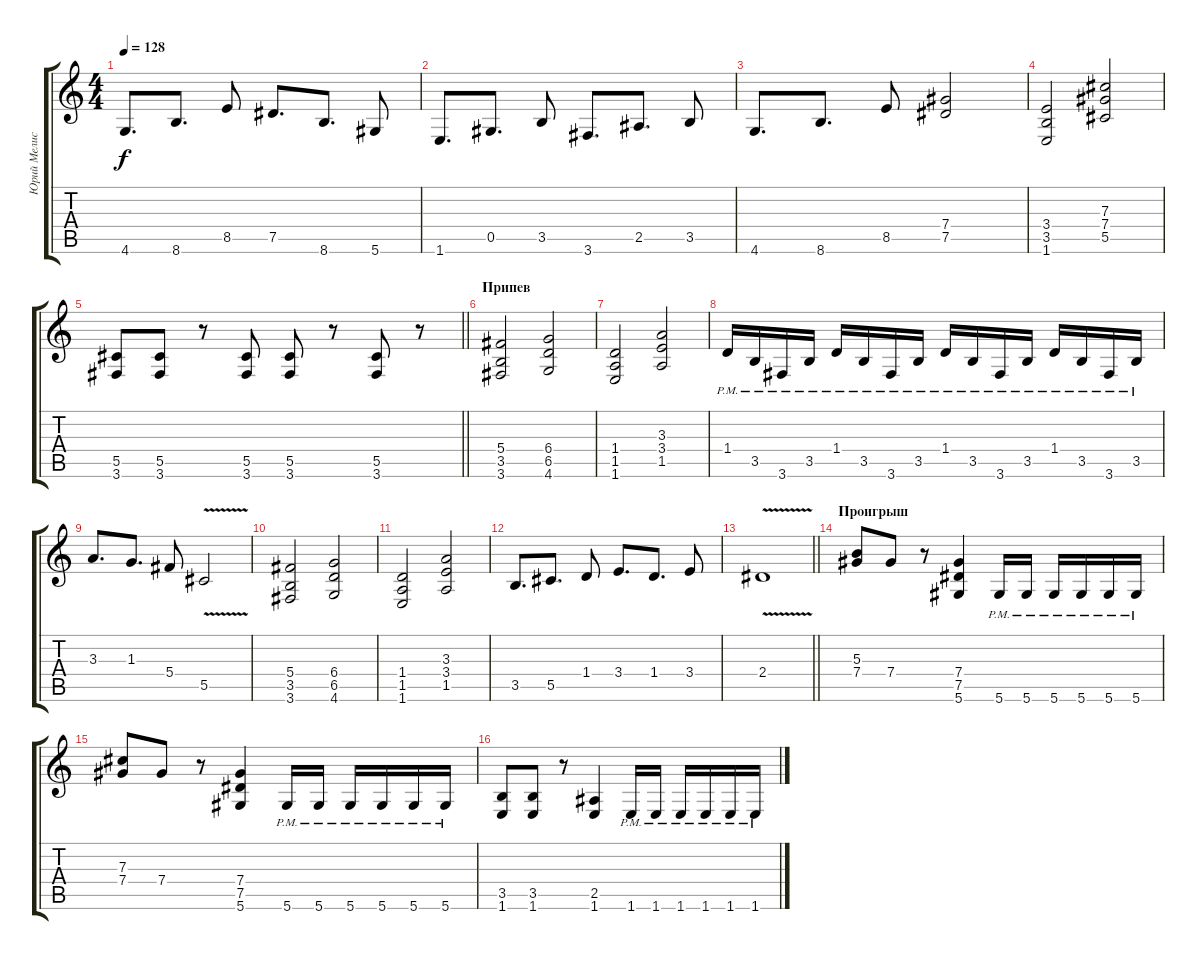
\track ("Юрий Мелисов" "Юрий Мелис") {instrument distortionguitar}
\staff {score tabs}
\tuning (Eb4 Bb3 Gb3 Db3 Ab2 Eb2) {hide}
\ts (4 4)
\tempo 128
\clef g2
\ks c
4.6.8{d dy f} 8.6.8{d} 8.5.8 7.5.8{d} 8.6.8{d} 5.6.8 |
1.6.8{d} 0.5.8{d} 3.5.8 3.6.8{d} 2.5.8{d} 3.5.8 |
4.6.8{d} 8.6.8{d} 8.5.8 (7.4 7.5).2 |
(3.4 3.5 1.6).2 (7.3 7.4 5.5).2 |
\barLineRight lightlight
(5.5 3.6).8 (5.5 3.6).8 r.8 (5.5 3.6).8 (5.5 3.6).8 r.8 (5.5 3.6).8 r.8 |
\section ("" "Припев")
(5.4 3.5 3.6).2 (6.4 6.5 4.6).2 |
(1.4 1.5 1.6).2 (3.3 3.4 1.5).2 |
1.4{pm}.16 3.5{pm}.16 3.6{pm}.16 3.5{pm}.16 1.4{pm}.16 3.5{pm}.16 3.6{pm}.16 3.5{pm}.16 1.4{pm}.16 3.5{pm}.16 3.6{pm}.16 3.5{pm}.16 1.4{pm}.16 3.5{pm}.16 3.6{pm}.16 3.5{pm}.16 |
3.3.8{d} 1.3.8{d} 5.4.8 5.5{v}.2 |
(5.4 3.5 3.6).2 (6.4 6.5 4.6).2 |
(1.4 1.5 1.6).2 (3.3 3.4 1.5).2 |
3.5.8{d} 5.5.8{d} 1.4.8 3.4.8{d} 1.4.8{d} 3.4.8 |
\barLineRight lightlight
2.4{v}.1 |
\section ("" "Проигрыш")
(5.3 7.4).8 7.4.8 r.8 (7.4 7.5 5.6).4 5.6{pm}.16 5.6{pm}.16 5.6{pm}.16 5.6{pm}.16 5.6{pm}.16 5.6{pm}.16 |
(7.3 7.4).8 7.4.8 r.8 (7.4 7.5 5.6).4 5.6{pm}.16 5.6{pm}.16 5.6{pm}.16 5.6{pm}.16 5.6{pm}.16 5.6{pm}.16 |
(3.5 1.6).8 (3.5 1.6).8 r.8 (2.5 1.6).4 1.6{pm}.16 1.6{pm}.16 1.6{pm}.16 1.6{pm}.16 1.6{pm}.16 1.6{pm}.16
